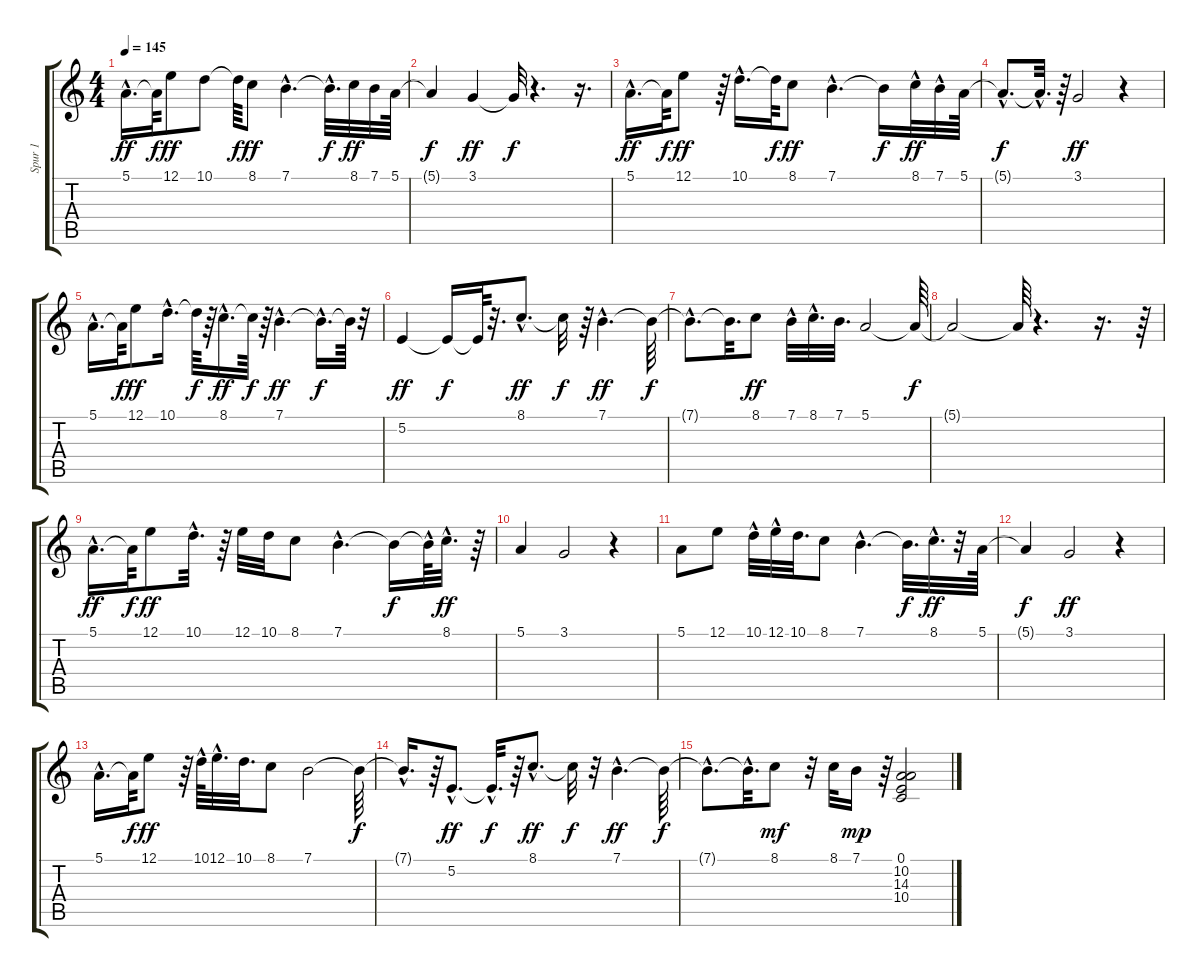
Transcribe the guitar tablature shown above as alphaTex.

\track ("Spur 1" "Spur 1") {instrument accordion}
\staff {score tabs}
\tuning (E4 B3 G3 D3 A2 E2) {hide}
\ts (4 4)
\tempo 145
\clef g2
\ks c
5.1{hac}.16{d dy ff} 5.1{t}.64{dy f} 12.1.8{dy ff} 10.1.8 10.1{t}.64{dy f} 8.1.8{dy ff} 7.1{hac}.4{d} 7.1{hac t}.32{d dy f} 8.1.32{dy ff} 7.1.32 5.1.64 |
5.1{t}.4{dy f} 3.1.4{dy ff} 3.1{t}.32{dy f} r.4{d} r.16{d} |
5.1{hac}.16{d dy ff} 5.1{t}.64{dy f} 12.1.8{dy ff} r.64 10.1{hac}.16{d} 10.1{t}.64{dy f} 8.1.8{dy ff} 7.1{hac}.4{d} 7.1{t}.16{dy f} 8.1{hac}.32{dy ff} 7.1{hac}.32 5.1.64 |
5.1{hac t}.8{d dy f} 5.1{hac t}.32{d} r.64 3.1.2{dy ff} r.4 |
5.1{hac}.16{d} 5.1{t}.64{dy f} 12.1.8{dy ff} 10.1{hac}.16{d} 10.1{t}.64{dy f} r.64 8.1{hac}.16{d dy ff} 8.1{t}.64{dy f} r.64 7.1{hac}.4{d dy ff} 7.1{hac t}.16{d dy f} 7.1{t}.64 r.32 |
5.2.4{dy ff} 5.2{t}.16{dy f} 5.2{t}.64 r.32{d} 8.1{hac}.8{d dy ff} 8.1{t}.32{dy f} r.64 7.1{hac}.4{d dy ff} 7.1{t}.64{dy f} |
7.1{hac t}.8{d} 7.1{t}.32{d} 8.1.8{dy ff} 7.1{hac}.32 8.1{hac}.32{d} 7.1.32{d} 5.1.2 5.1{t}.64{dy f} |
5.1{t}.2 5.1{t}.64 r.4{d} r.16{d} r.64 |
5.1{hac}.16{d dy ff} 5.1{t}.64{dy f} 12.1.8{dy ff} 10.1{hac}.32{d} r.64 12.1.32 10.1.32 8.1.8 7.1{hac}.4{d} 7.1{t}.16{dy f} 7.1{hac t}.64 8.1{hac}.32{d dy ff} r.64 |
5.1.4 3.1.2 r.4 |
5.1.8 12.1.8 10.1{hac}.32 12.1{hac}.32 10.1.32{d} 8.1.8 7.1{hac}.4{d} 7.1{t}.32{d dy f} 8.1{hac}.32{d dy ff} r.32 5.1.64 |
5.1{t}.4{dy f} 3.1.2{dy ff} r.4 |
5.1{hac}.16{d} 5.1{t}.64{dy f} 12.1.8{dy ff} r.64 10.1{hac}.64 12.1{hac}.32{d} 10.1.32{d} 8.1.8 7.1.2 7.1{t}.64{dy f} |
7.1{hac t}.16{d} r.64 5.2{hac}.8{d dy ff} 5.2{hac t}.32{d dy f} r.64 8.1{hac}.8{d dy ff} 8.1{t}.32{dy f} r.32 7.1{hac}.4{d dy ff} 7.1{t}.64{dy f} |
7.1{hac t}.8{d} 7.1{hac t}.32{d} 8.1.8{dy mf} r.32 8.1.32 7.1.16{dy mp} r.64 (0.1 10.2 14.3 10.4).2
